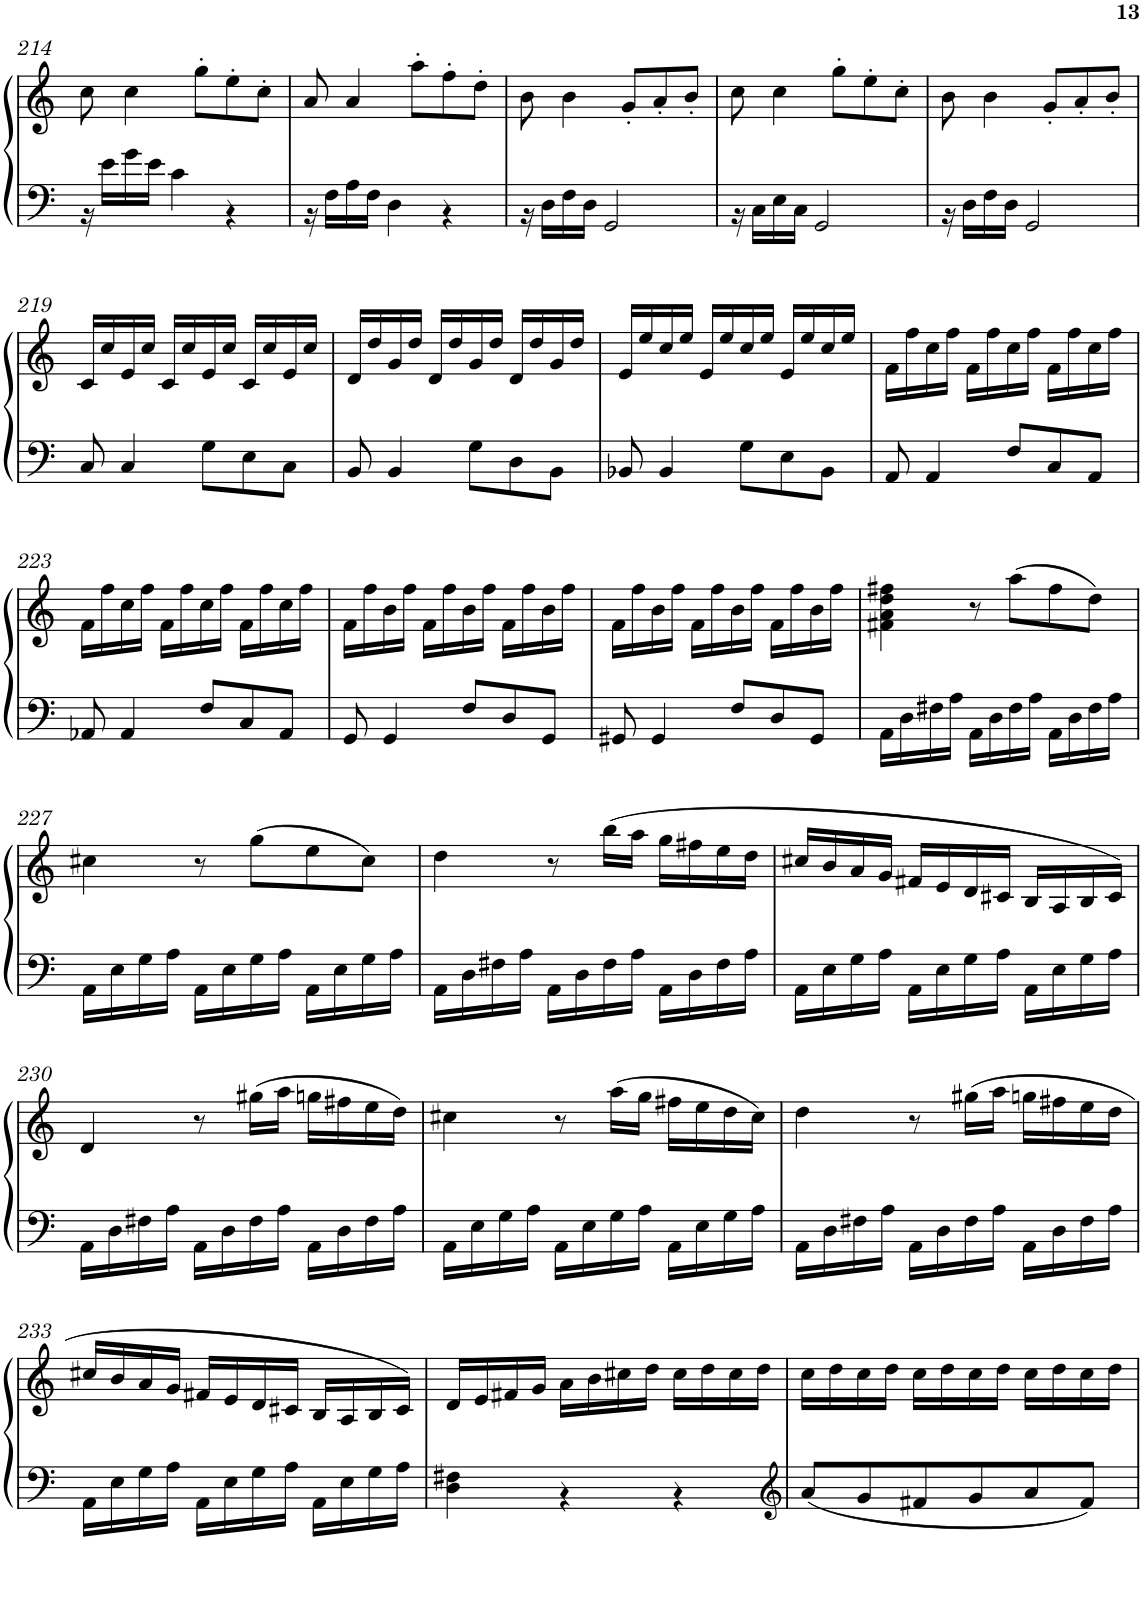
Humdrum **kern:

**kern	**kern
*part1	*part1
*staff2	*staff1
*I"Piano	*
*I'Pno.	*
!!LO:PB:g=z
*clefF4	*clefG2
*k[]	*k[]
*M3/4	*M3/4
=214	=214
*^	*
2.ryy	16r	8cc\
.	16e\LL	.
.	16g\	4cc\
.	16e\JJ	.
.	4c\	.
.	.	8gg'\L
.	4r	8ee'\
.	.	8cc'\J
=215	=215	=215
2.ryy	16r	8a/
.	16F\LL	.
.	16A\	4a/
.	16F\JJ	.
.	4D\	.
.	.	8aa'\L
.	4r	8ff'\
.	.	8dd'\J
=216	=216	=216
2.ryy	16r	8b\
.	16D\LL	.
.	16F\	4b\
.	16D\JJ	.
.	2GG/	.
.	.	8g'/L
.	.	8a'/
.	.	8b'/J
=217	=217	=217
2.ryy	16r	8cc\
.	16C\LL	.
.	16E\	4cc\
.	16C\JJ	.
.	2GG/	.
.	.	8gg'\L
.	.	8ee'\
.	.	8cc'\J
=218	=218	=218
2.ryy	16r	8b\
.	16D\LL	.
.	16F\	4b\
.	16D\JJ	.
.	2GG/	.
.	.	8g'/L
.	.	8a'/
.	.	8b'/J
!!LO:LB:g=z
=219	=219	=219
2.ryy	8C/	16c/LL
.	.	16cc/
.	4C/	16e/
.	.	16cc/JJ
.	.	16c/LL
.	.	16cc/
.	8G\L	16e/
.	.	16cc/JJ
.	8E\	16c/LL
.	.	16cc/
.	8C\J	16e/
.	.	16cc/JJ
=220	=220	=220
2.ryy	8BB/	16d/LL
.	.	16dd/
.	4BB/	16g/
.	.	16dd/JJ
.	.	16d/LL
.	.	16dd/
.	8G\L	16g/
.	.	16dd/JJ
.	8D\	16d/LL
.	.	16dd/
.	8BB\J	16g/
.	.	16dd/JJ
=221	=221	=221
2.ryy	8BB-X/	16e/LL
.	.	16ee/
.	4BB-/	16cc/
.	.	16ee/JJ
.	.	16e/LL
.	.	16ee/
.	8G\L	16cc/
.	.	16ee/JJ
.	8E\	16e/LL
.	.	16ee/
.	8BB-\J	16cc/
.	.	16ee/JJ
=222	=222	=222
2.ryy	8AA/	16f\LL
.	.	16ff\
.	4AA/	16cc\
.	.	16ff\JJ
.	.	16f\LL
.	.	16ff\
.	8F/L	16cc\
.	.	16ff\JJ
.	8C/	16f\LL
.	.	16ff\
.	8AA/J	16cc\
.	.	16ff\JJ
!!LO:LB:g=z
=223	=223	=223
2.ryy	8AA-X/	16f\LL
.	.	16ff\
.	4AA-/	16cc\
.	.	16ff\JJ
.	.	16f\LL
.	.	16ff\
.	8F/L	16cc\
.	.	16ff\JJ
.	8C/	16f\LL
.	.	16ff\
.	8AA-/J	16cc\
.	.	16ff\JJ
=224	=224	=224
2.ryy	8GG/	16f\LL
.	.	16ff\
.	4GG/	16b\
.	.	16ff\JJ
.	.	16f\LL
.	.	16ff\
.	8F/L	16b\
.	.	16ff\JJ
.	8D/	16f\LL
.	.	16ff\
.	8GG/J	16b\
.	.	16ff\JJ
=225	=225	=225
2.ryy	8GG#X/	16f\LL
.	.	16ff\
.	4GG#/	16b\
.	.	16ff\JJ
.	.	16f\LL
.	.	16ff\
.	8F/L	16b\
.	.	16ff\JJ
.	8D/	16f\LL
.	.	16ff\
.	8GG#/J	16b\
.	.	16ff\JJ
=226	=226	=226
2.ryy	16AA\LL	4f#X\ 4a\ 4dd\ 4ff#X\
.	16D\	.
.	16F#X\	.
.	16A\JJ	.
.	16AA\LL	8r
.	16D\	.
.	16F#\	(>8aa\L
.	16A\JJ	.
.	16AA\LL	8ff#\
.	16D\	.
.	16F#\	8dd\J)
.	16A\JJ	.
!!LO:LB:g=z
=227	=227	=227
2.ryy	16AA\LL	4cc#X\
.	16E\	.
.	16G\	.
.	16A\JJ	.
.	16AA\LL	8r
.	16E\	.
.	16G\	(>8gg\L
.	16A\JJ	.
.	16AA\LL	8ee\
.	16E\	.
.	16G\	8cc#\J)
.	16A\JJ	.
=228	=228	=228
2.ryy	16AA\LL	4dd\
.	16D\	.
.	16F#X\	.
.	16A\JJ	.
.	16AA\LL	8r
.	16D\	.
.	16F#\	(>16bb\LL
.	16A\JJ	16aa\JJ
.	16AA\LL	16gg\LL
.	16D\	16ff#X\
.	16F#\	16ee\
.	16A\JJ	16dd\JJ
=229	=229	=229
2.ryy	16AA\LL	16cc#X/LL
.	16E\	16b/
.	16G\	16a/
.	16A\JJ	16g/JJ
.	16AA\LL	16f#X/LL
.	16E\	16e/
.	16G\	16d/
.	16A\JJ	16c#X/JJ
.	16AA\LL	16B/LL
.	16E\	16A/
.	16G\	16B/
.	16A\JJ	16c#/JJ)
!!LO:LB:g=z
=230	=230	=230
2.ryy	16AA\LL	4d/
.	16D\	.
.	16F#X\	.
.	16A\JJ	.
.	16AA\LL	8r
.	16D\	.
.	16F#\	(>16gg#X\LL
.	16A\JJ	16aa\JJ
.	16AA\LL	16ggn\LL
.	16D\	16ff#X\
.	16F#\	16ee\
.	16A\JJ	16dd\JJ)
=231	=231	=231
2.ryy	16AA\LL	4cc#X\
.	16E\	.
.	16G\	.
.	16A\JJ	.
.	16AA\LL	8r
.	16E\	.
.	16G\	(>16aa\LL
.	16A\JJ	16gg\JJ
.	16AA\LL	16ff#X\LL
.	16E\	16ee\
.	16G\	16dd\
.	16A\JJ	16cc#\JJ)
=232	=232	=232
2.ryy	16AA\LL	4dd\
.	16D\	.
.	16F#X\	.
.	16A\JJ	.
.	16AA\LL	8r
.	16D\	.
.	16F#\	(>16gg#X\LL
.	16A\JJ	16aa\JJ
.	16AA\LL	16ggn\LL
.	16D\	16ff#X\
.	16F#\	16ee\
.	16A\JJ	16dd\JJ
!!LO:LB:g=z
=233	=233	=233
2.ryy	16AA\LL	16cc#X/LL
.	16E\	16b/
.	16G\	16a/
.	16A\JJ	16g/JJ
.	16AA\LL	16f#X/LL
.	16E\	16e/
.	16G\	16d/
.	16A\JJ	16c#X/JJ
.	16AA\LL	16B/LL
.	16E\	16A/
.	16G\	16B/
.	16A\JJ	16c#/JJ)
=234	=234	=234
2.ryy	4D\ 4F#X\	16d/LL
.	.	16e/
.	.	16f#X/
.	.	16g/JJ
.	4r	16a\LL
.	.	16b\
.	.	16cc#X\
.	.	16dd\JJ
.	4r	16cc#\LL
.	.	16dd\
.	.	16cc#\
.	.	16dd\JJ
=235	=235	=235
*clefG2	*	*
2.ryy	8a/L	16cc\LL
.	.	16dd\
.	8g/	16cc\
.	.	16dd\JJ
.	8f#X/	16cc\LL
.	.	16dd\
.	8g/	16cc\
.	.	16dd\JJ
.	8a/	16cc\LL
.	.	16dd\
.	8f#/J	16cc\
.	.	16dd\JJ
*v	*v	*
=	=
*-	*-
